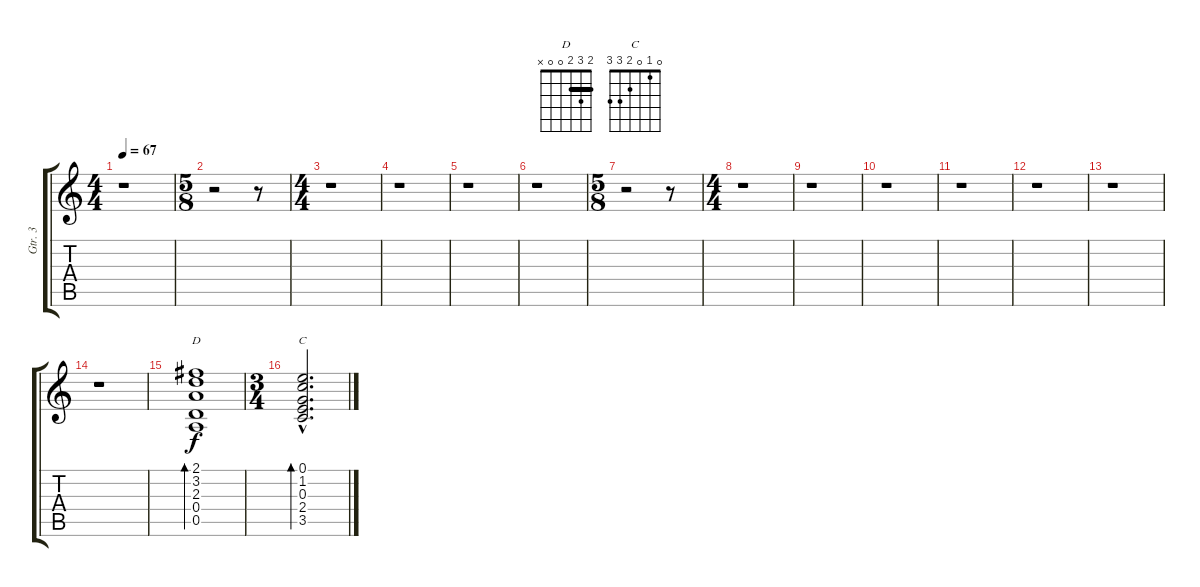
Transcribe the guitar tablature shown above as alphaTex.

\track ("Gtr. 3" "Gtr. 3") {instrument acousticguitarsteel}
\staff {score tabs}
\tuning (E4 B3 G3 D3 A2 E2) {hide}
\chord ("D" 2 3 2 0 0 x) {barre 2}
\chord ("C" 0 1 0 2 3 3)
\ts (4 4)
\tempo 67
\clef g2
\ks c
r.1{dy f} |
\ts (5 8)
r.2 r.8 |
\ts (4 4)
r.1 |
r.1 |
r.1 |
r.1 |
\ts (5 8)
r.2 r.8 |
\ts (4 4)
r.1 |
r.1 |
r.1 |
r.1 |
r.1 |
r.1 |
r.1 |
(2.1 3.2 2.3 0.4 0.5).1{bd 240 ch "D"} |
\ts (3 4)
(0.1{hac} 1.2{hac} 0.3{hac} 2.4{hac} 3.5{hac}).2{d bd 240 ch "C"}
